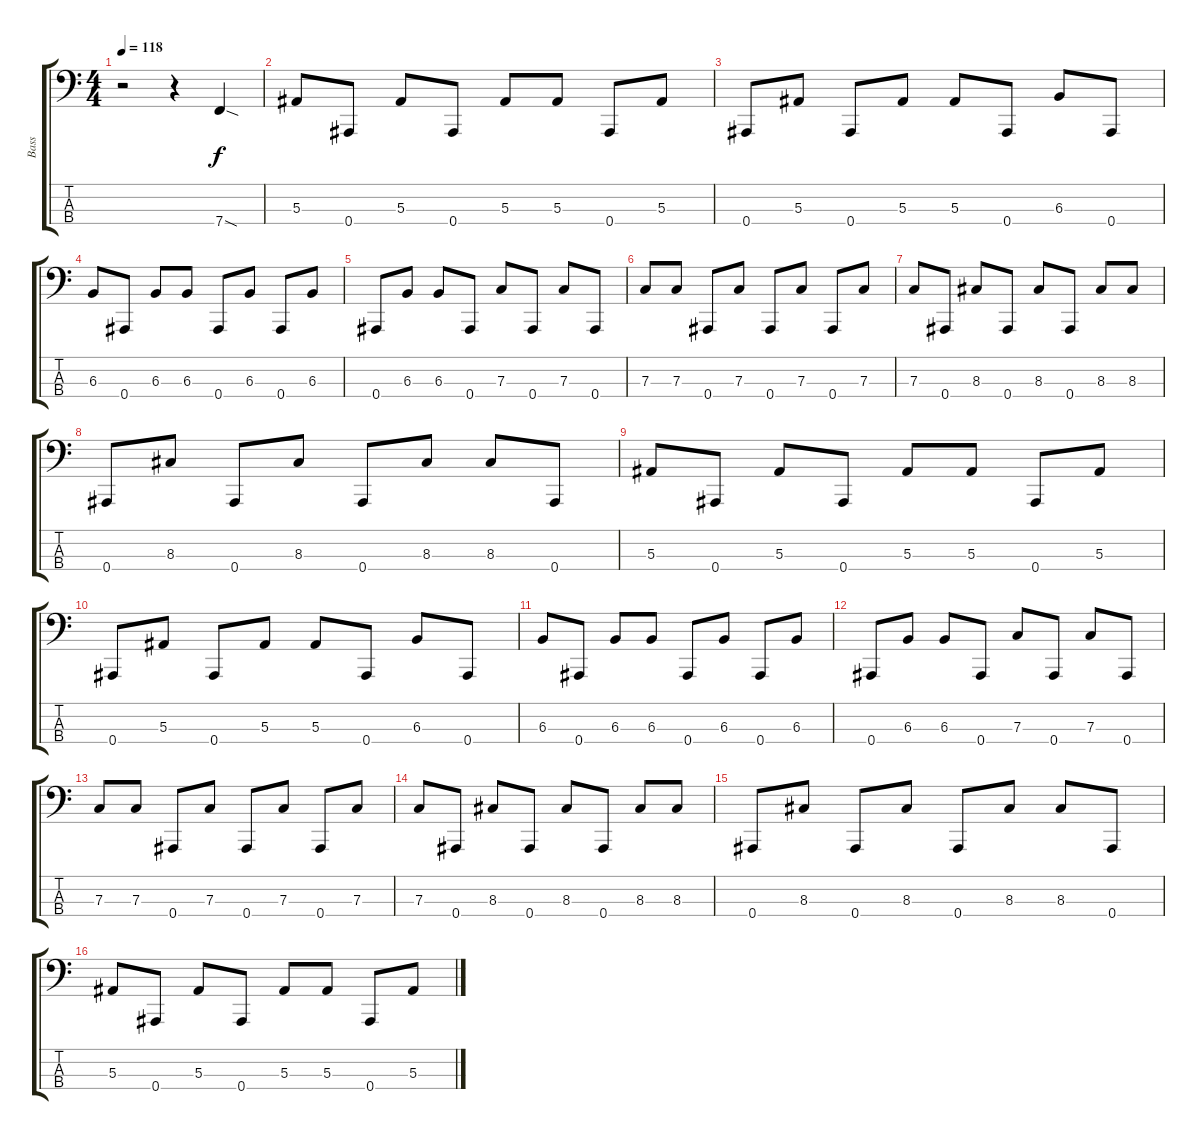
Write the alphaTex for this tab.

\track ("Bass" "Bass") {instrument electricbassfinger}
\staff {score tabs}
\tuning (F2 Bb1 F1 Bb0) {hide}
\ts (4 4)
\tempo 118
\clef f4
\ks c
r.2{dy f} r.4 7.4{sod}.4 |
5.3.8 0.4.8 5.3.8 0.4.8 5.3.8 5.3.8 0.4.8 5.3.8 |
0.4.8 5.3.8 0.4.8 5.3.8 5.3.8 0.4.8 6.3.8 0.4.8 |
6.3.8 0.4.8 6.3.8 6.3.8 0.4.8 6.3.8 0.4.8 6.3.8 |
0.4.8 6.3.8 6.3.8 0.4.8 7.3.8 0.4.8 7.3.8 0.4.8 |
7.3.8 7.3.8 0.4.8 7.3.8 0.4.8 7.3.8 0.4.8 7.3.8 |
7.3.8 0.4.8 8.3.8 0.4.8 8.3.8 0.4.8 8.3.8 8.3.8 |
0.4.8 8.3.8 0.4.8 8.3.8 0.4.8 8.3.8 8.3.8 0.4.8 |
5.3.8 0.4.8 5.3.8 0.4.8 5.3.8 5.3.8 0.4.8 5.3.8 |
0.4.8 5.3.8 0.4.8 5.3.8 5.3.8 0.4.8 6.3.8 0.4.8 |
6.3.8 0.4.8 6.3.8 6.3.8 0.4.8 6.3.8 0.4.8 6.3.8 |
0.4.8 6.3.8 6.3.8 0.4.8 7.3.8 0.4.8 7.3.8 0.4.8 |
7.3.8 7.3.8 0.4.8 7.3.8 0.4.8 7.3.8 0.4.8 7.3.8 |
7.3.8 0.4.8 8.3.8 0.4.8 8.3.8 0.4.8 8.3.8 8.3.8 |
0.4.8 8.3.8 0.4.8 8.3.8 0.4.8 8.3.8 8.3.8 0.4.8 |
5.3.8 0.4.8 5.3.8 0.4.8 5.3.8 5.3.8 0.4.8 5.3.8
